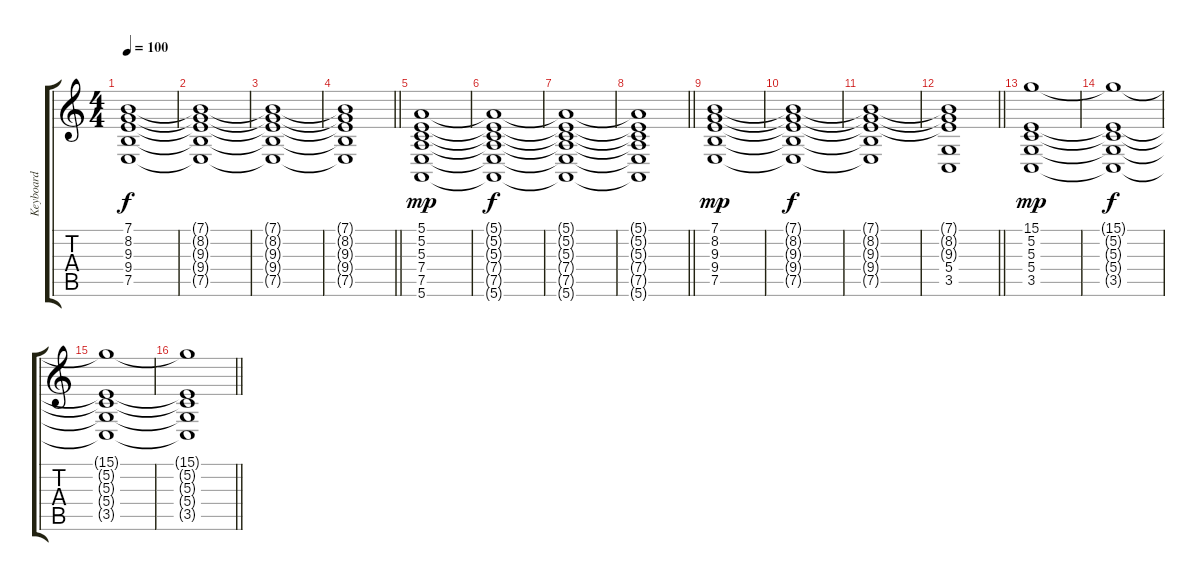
\track ("Keyboard" "Keyboard") {instrument synthstrings2}
\staff {score tabs}
\tuning (E4 B3 G3 D3 A2 E2) {hide}
\ts (4 4)
\tempo 100
\clef g2
\ks c
(7.1{t} 8.2{t} 9.3{t} 9.4{t} 7.5{t}).1{dy f} |
(7.1{t} 8.2{t} 9.3{t} 9.4{t} 7.5{t}).1 |
(7.1{t} 8.2{t} 9.3{t} 9.4{t} 7.5{t}).1 |
\barLineRight lightlight
(7.1{t} 8.2{t} 9.3{t} 9.4{t} 7.5{t}).1 |
\section ("" "")
(5.1 5.2 5.3 7.4 7.5 5.6).1{dy mp} |
(5.1{t} 5.2{t} 5.3{t} 7.4{t} 7.5{t} 5.6{t}).1{dy f} |
(5.1{t} 5.2{t} 5.3{t} 7.4{t} 7.5{t} 5.6{t}).1 |
\barLineRight lightlight
(5.1{t} 5.2{t} 5.3{t} 7.4{t} 7.5{t} 5.6{t}).1 |
\section ("" "")
(7.1 8.2 9.3 9.4 7.5).1{dy mp} |
(7.1{t} 8.2{t} 9.3{t} 9.4{t} 7.5{t}).1{dy f} |
(7.1{t} 8.2{t} 9.3{t} 9.4{t} 7.5{t}).1 |
\barLineRight lightlight
(7.1{t} 8.2{t} 9.3{t} 5.4 3.5).1{volume 13} |
\section ("" "")
(15.1 5.2 5.3 5.4 3.5).1{dy mp volume 6} |
(15.1{t} 5.2{t} 5.3{t} 5.4{t} 3.5{t}).1{dy f} |
(15.1{t} 5.2{t} 5.3{t} 5.4{t} 3.5{t}).1 |
\barLineRight lightlight
(15.1{t} 5.2{t} 5.3{t} 5.4{t} 3.5{t}).1
